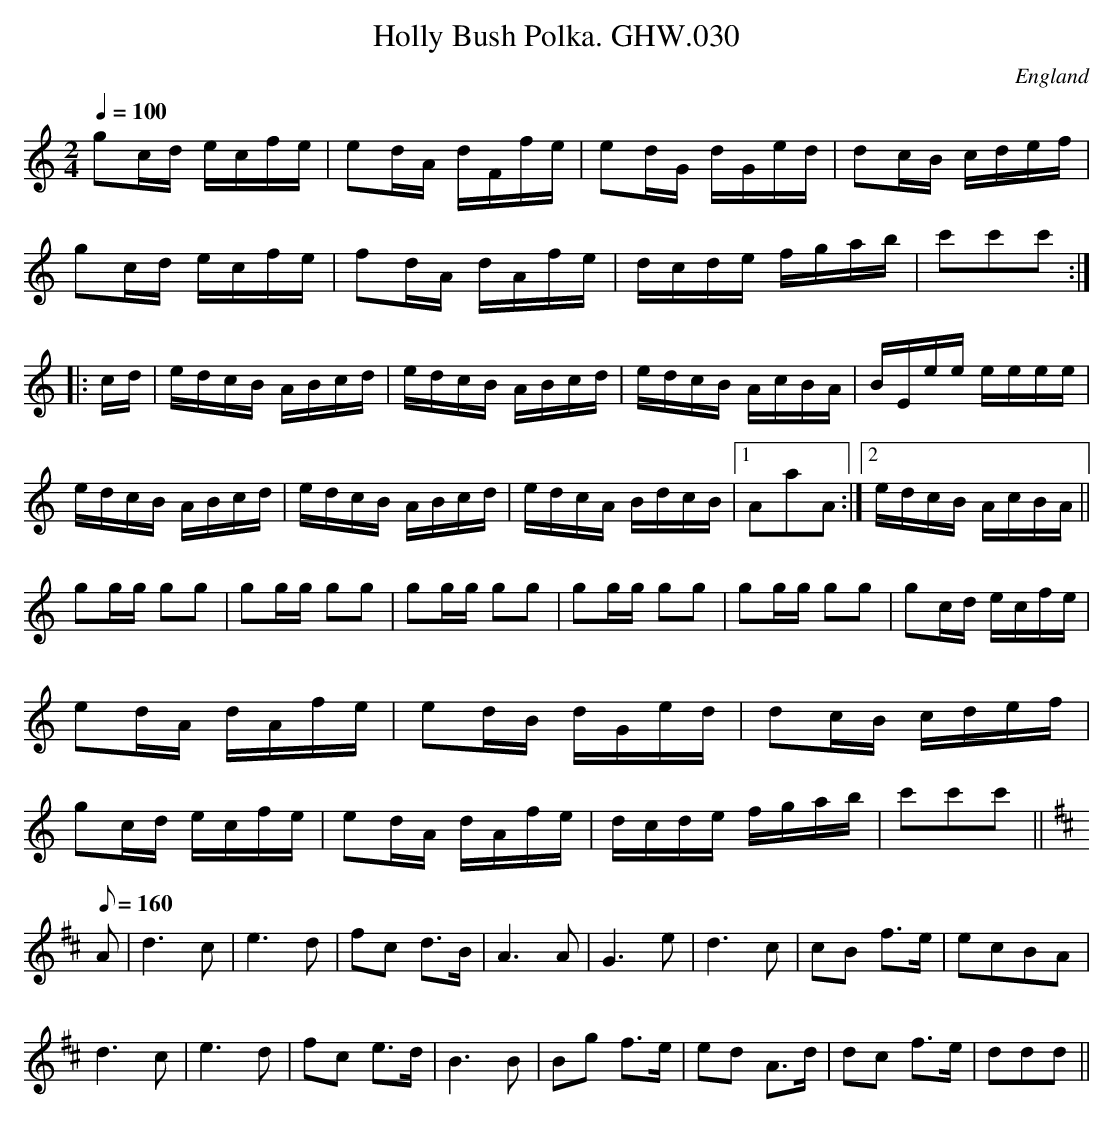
X:1
T:Holly Bush Polka. GHW.030
M:2/4
L:1/16
Q:1/4=100
O:England
K:C
g2cd ecfe|e2dA dFfe|e2dG dGed|d2cB cdef|!
g2cd ecfe|f2dA dAfe|dcde fgab|c'2c'2c'2:|!
|:cd|edcB ABcd|edcB ABcd|edcB AcBA|BEee eeee|!
edcB ABcd|edcB ABcd|edcA BdcB|1 A2a2A2:|2 edcB AcBA||!
g2gg g2g2|g2gg g2g2|g2gg g2g2|g2gg g2g2|g2gg g2g2|g2cd ecfe|!
e2dA dAfe|e2dB dGed|d2cB cdef|!
g2cd ecfe|e2dA dAfe|dcde fgab|c'2c'2c'2||!
K:D
L:1/8
Q:160
A|d3c|e3d|fc d>B|A3A|G3e|d3c|cB f>e|ecBA|!
d3c|e3d|fc e>d|B3B|Bg f>e|ed A>d|dc f>e|ddd||!
